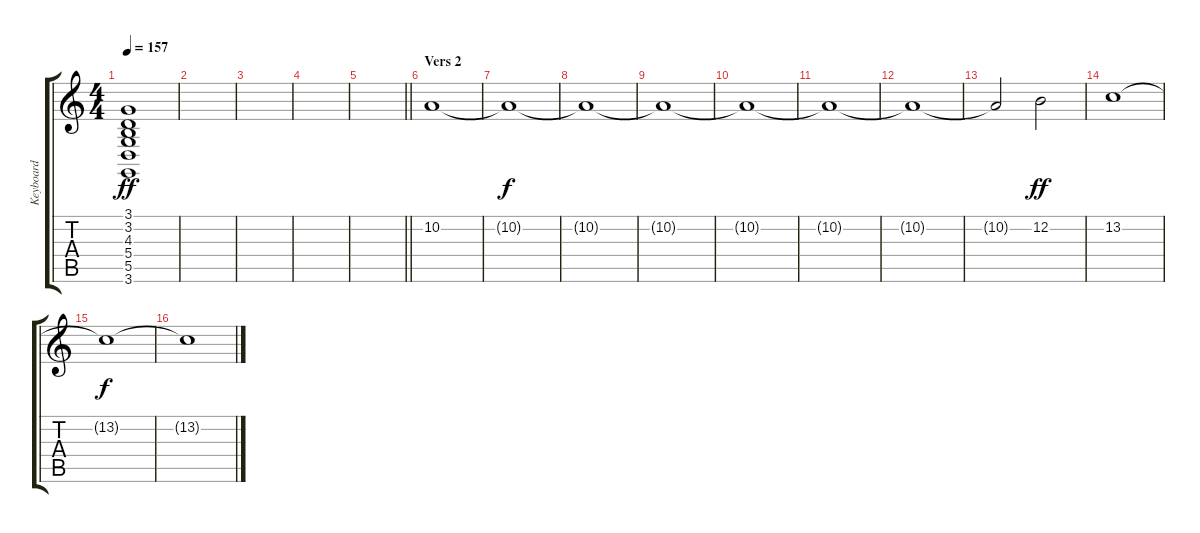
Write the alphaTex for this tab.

\track ("Keyboard" "Keyboard") {instrument churchorgan}
\staff {score tabs}
\tuning (E4 B3 G3 D3 A2 E2) {hide}
\ts (4 4)
\tempo 157
\clef g2
\ks c
(3.1 3.2 4.3 5.4 5.5 3.6).1{dy ff} |
|
|
|
\barLineRight lightlight
|
\section ("" "Vers 2")
10.2.1 |
10.2{t}.1{dy f} |
10.2{t}.1 |
10.2{t}.1 |
10.2{t}.1 |
10.2{t}.1 |
10.2{t}.1 |
10.2{t}.2 12.2.2{dy ff} |
13.2.1 |
13.2{t}.1{dy f} |
13.2{t}.1
